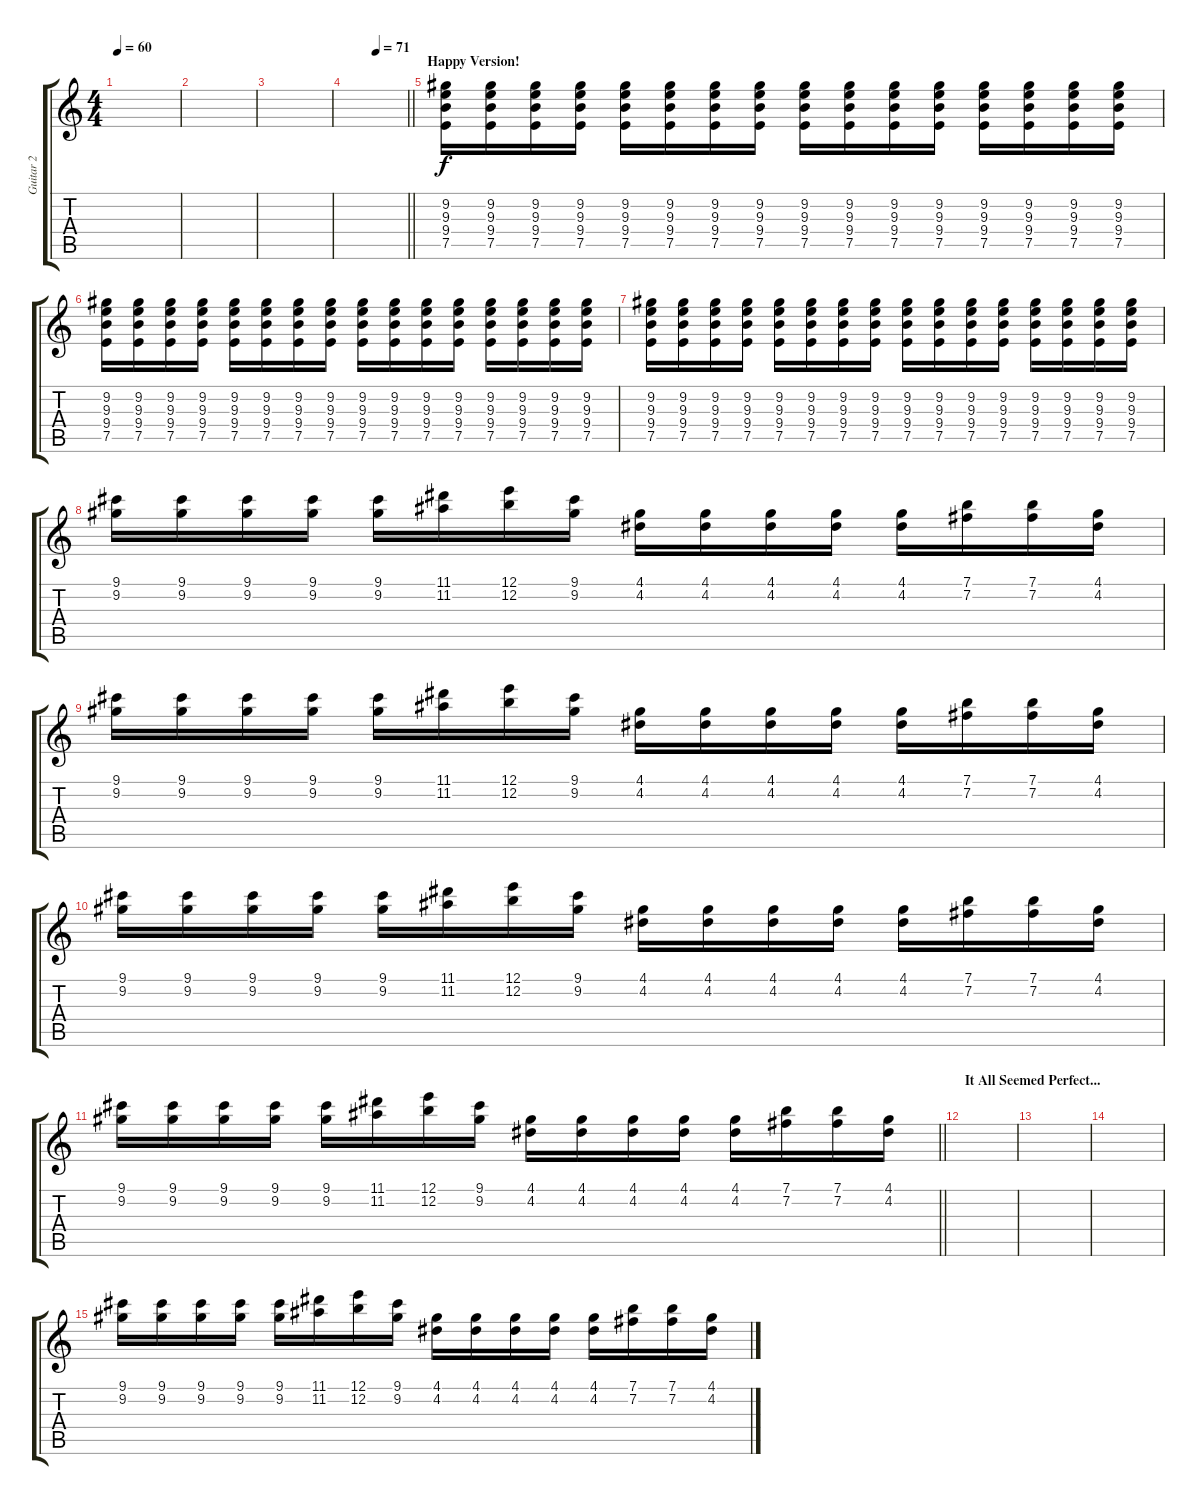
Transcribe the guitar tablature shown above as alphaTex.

\track ("Guitar 2" "Guitar 2") {instrument distortionguitar}
\staff {score tabs}
\tuning (E4 B3 G3 D3 A2 E2) {hide}
\ts (4 4)
\tempo 60
\clef g2
\ks c
|
|
|
\tempo (71 0.5)
\barLineRight lightlight
|
\section ("" "Happy Version!")
(9.2 9.3 9.4 7.5).16 (9.2 9.3 9.4 7.5).16 (9.2 9.3 9.4 7.5).16 (9.2 9.3 9.4 7.5).16 (9.2 9.3 9.4 7.5).16 (9.2 9.3 9.4 7.5).16 (9.2 9.3 9.4 7.5).16 (9.2 9.3 9.4 7.5).16 (9.2 9.3 9.4 7.5).16 (9.2 9.3 9.4 7.5).16 (9.2 9.3 9.4 7.5).16 (9.2 9.3 9.4 7.5).16 (9.2 9.3 9.4 7.5).16 (9.2 9.3 9.4 7.5).16 (9.2 9.3 9.4 7.5).16 (9.2 9.3 9.4 7.5).16 |
(9.2 9.3 9.4 7.5).16 (9.2 9.3 9.4 7.5).16 (9.2 9.3 9.4 7.5).16 (9.2 9.3 9.4 7.5).16 (9.2 9.3 9.4 7.5).16 (9.2 9.3 9.4 7.5).16 (9.2 9.3 9.4 7.5).16 (9.2 9.3 9.4 7.5).16 (9.2 9.3 9.4 7.5).16 (9.2 9.3 9.4 7.5).16 (9.2 9.3 9.4 7.5).16 (9.2 9.3 9.4 7.5).16 (9.2 9.3 9.4 7.5).16 (9.2 9.3 9.4 7.5).16 (9.2 9.3 9.4 7.5).16 (9.2 9.3 9.4 7.5).16 |
(9.2 9.3 9.4 7.5).16 (9.2 9.3 9.4 7.5).16 (9.2 9.3 9.4 7.5).16 (9.2 9.3 9.4 7.5).16 (9.2 9.3 9.4 7.5).16 (9.2 9.3 9.4 7.5).16 (9.2 9.3 9.4 7.5).16 (9.2 9.3 9.4 7.5).16 (9.2 9.3 9.4 7.5).16 (9.2 9.3 9.4 7.5).16 (9.2 9.3 9.4 7.5).16 (9.2 9.3 9.4 7.5).16 (9.2 9.3 9.4 7.5).16 (9.2 9.3 9.4 7.5).16 (9.2 9.3 9.4 7.5).16 (9.2 9.3 9.4 7.5).16 |
(9.1 9.2).16 (9.1 9.2).16 (9.1 9.2).16 (9.1 9.2).16 (9.1 9.2).16 (11.1 11.2).16 (12.1 12.2).16 (9.1 9.2).16 (4.1 4.2).16 (4.1 4.2).16 (4.1 4.2).16 (4.1 4.2).16 (4.1 4.2).16 (7.1 7.2).16 (7.1 7.2).16 (4.1 4.2).16 |
(9.1 9.2).16 (9.1 9.2).16 (9.1 9.2).16 (9.1 9.2).16 (9.1 9.2).16 (11.1 11.2).16 (12.1 12.2).16 (9.1 9.2).16 (4.1 4.2).16 (4.1 4.2).16 (4.1 4.2).16 (4.1 4.2).16 (4.1 4.2).16 (7.1 7.2).16 (7.1 7.2).16 (4.1 4.2).16 |
(9.1 9.2).16 (9.1 9.2).16 (9.1 9.2).16 (9.1 9.2).16 (9.1 9.2).16 (11.1 11.2).16 (12.1 12.2).16 (9.1 9.2).16 (4.1 4.2).16 (4.1 4.2).16 (4.1 4.2).16 (4.1 4.2).16 (4.1 4.2).16 (7.1 7.2).16 (7.1 7.2).16 (4.1 4.2).16 |
\barLineRight lightlight
(9.1 9.2).16 (9.1 9.2).16 (9.1 9.2).16 (9.1 9.2).16 (9.1 9.2).16 (11.1 11.2).16 (12.1 12.2).16 (9.1 9.2).16 (4.1 4.2).16 (4.1 4.2).16 (4.1 4.2).16 (4.1 4.2).16 (4.1 4.2).16 (7.1 7.2).16 (7.1 7.2).16 (4.1 4.2).16 |
\section ("" "It All Seemed Perfect...")
|
|
|
(9.1 9.2).16 (9.1 9.2).16 (9.1 9.2).16 (9.1 9.2).16 (9.1 9.2).16 (11.1 11.2).16 (12.1 12.2).16 (9.1 9.2).16 (4.1 4.2).16 (4.1 4.2).16 (4.1 4.2).16 (4.1 4.2).16 (4.1 4.2).16 (7.1 7.2).16 (7.1 7.2).16 (4.1 4.2).16
